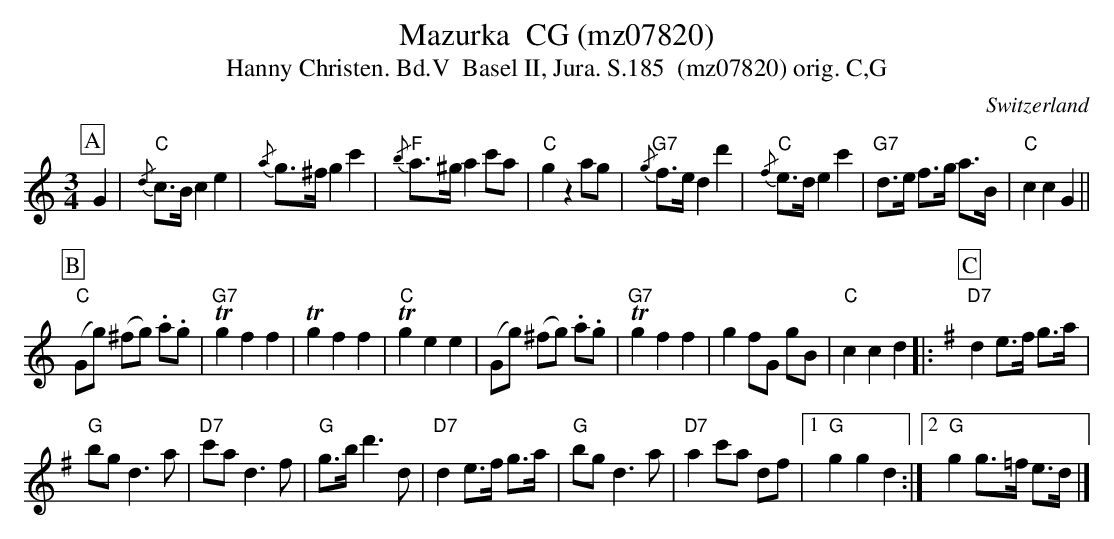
X:1
T:Mazurka  CG (mz07820)
T:Hanny Christen. Bd.V  Basel II, Jura. S.185  (mz07820) orig. C,G
M:3/4
L:1/8
O:Switzerland
K:C major
[P:A] G2 | {/d}"C"c>Bc2e2 | {/a}g>^f g2c'2 | {/b}"F"a>^g a2c'a | "C"g2z2ag | {/g}"G7"f>e d2d'2 | {/f}"C"e>d e2c'2 | "G7"d>e f>g a>B | "C"c2c2G2 ||
[P:B] ("C"Gg) (^fg) .a.g | "G7"Tg2f2f2 | Tg2f2f2 | "C"Tg2e2e2 | (Gg) (^fg) .a.g | "G7"Tg2f2f2 | g2fG gB | "C"c2c2d2 |: [K:G] [P:C] "D7"d2e>f g>a |
"G"bgd3a | "D7"c'a d3f | "G"g>b d'3d | "D7"d2 e>f g>a | "G"bgd3a | "D7"a2c'a df |1 "G"g2g2d2 :|2 "G"g2 g>=f e>d |]
W:
